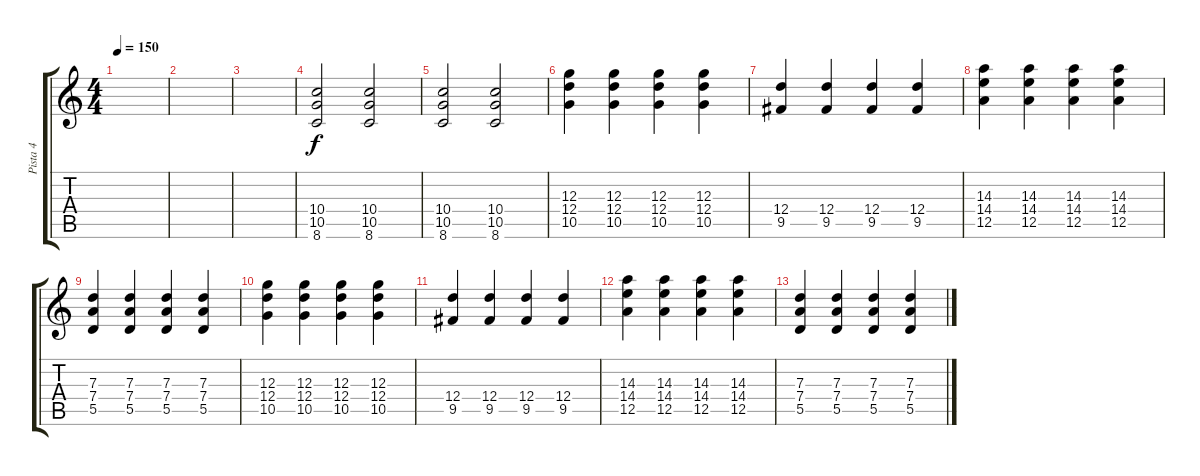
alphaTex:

\track ("Pista 4" "Pista 4") {instrument distortionguitar}
\staff {score tabs}
\tuning (E4 B3 G3 D3 A2 E2) {hide}
\ts (4 4)
\tempo 150
\clef g2
\ks c
|
|
|
(10.4 10.5 8.6).2 (10.4 10.5 8.6).2 |
(10.4 10.5 8.6).2 (10.4 10.5 8.6).2 |
(12.3 12.4 10.5).4 (12.3 12.4 10.5).4 (12.3 12.4 10.5).4 (12.3 12.4 10.5).4 |
(12.4 9.5).4 (12.4 9.5).4 (12.4 9.5).4 (12.4 9.5).4 |
(14.3 14.4 12.5).4 (14.3 14.4 12.5).4 (14.3 14.4 12.5).4 (14.3 14.4 12.5).4 |
(7.3 7.4 5.5).4 (7.3 7.4 5.5).4 (7.3 7.4 5.5).4 (7.3 7.4 5.5).4 |
(12.3 12.4 10.5).4 (12.3 12.4 10.5).4 (12.3 12.4 10.5).4 (12.3 12.4 10.5).4 |
(12.4 9.5).4 (12.4 9.5).4 (12.4 9.5).4 (12.4 9.5).4 |
(14.3 14.4 12.5).4 (14.3 14.4 12.5).4 (14.3 14.4 12.5).4 (14.3 14.4 12.5).4 |
(7.3 7.4 5.5).4 (7.3 7.4 5.5).4 (7.3 7.4 5.5).4 (7.3 7.4 5.5).4
